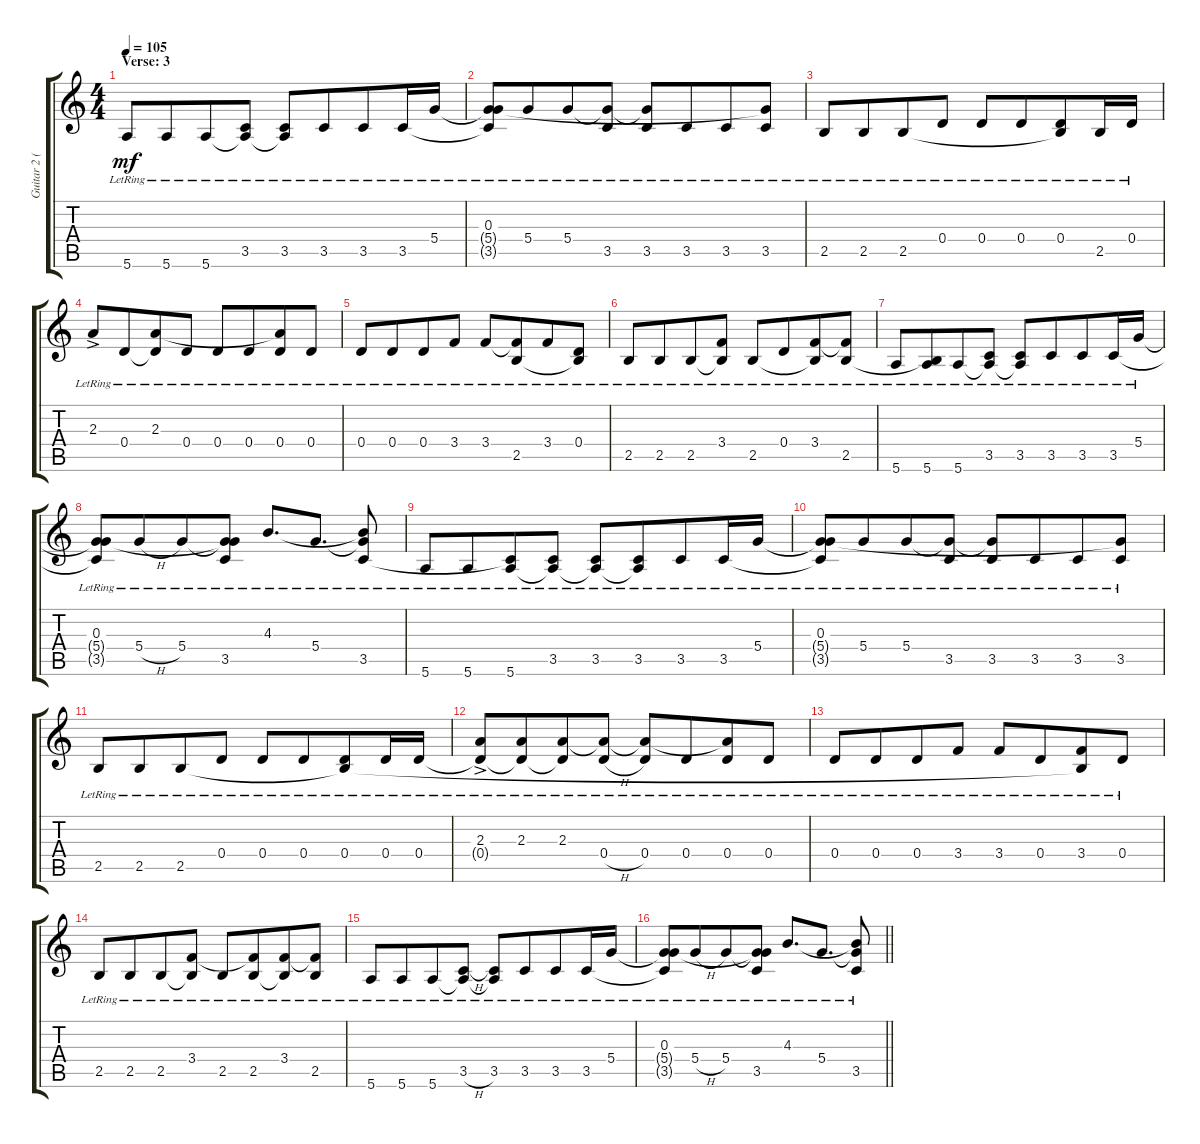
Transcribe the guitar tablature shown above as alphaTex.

\track ("Guitar 2 (Elektric)" "Guitar 2 (") {instrument acousticguitarsteel}
\staff {score tabs}
\tuning (E4 B3 G3 D3 A2 E2) {hide}
\ts (4 4)
\section ("" "Verse: 3")
\tempo 105
\clef g2
\ks c
5.6{lr}.8{dy mf} 5.6{lr}.8{beam merge} 5.6{lr}.8 (3.5{lr} 5.6{t}).8 (3.5{lr} 5.6{t}).8 3.5{lr}.8{beam merge} 3.5{lr}.8 3.5{lr}.16 5.4{lr}.16 |
(0.3{lr} 5.4{t} 3.5{t}).8 5.4{lr}.8{beam merge} 5.4{lr}.8 (5.4{t} 3.5{lr}).8 (5.4{t} 3.5{lr}).8 3.5{lr}.8{beam merge} 3.5{lr}.8 (0.3{t} 3.5{lr}).8 |
2.5{lr}.8 2.5{lr}.8{beam merge} 2.5{lr}.8 0.4{lr}.8 0.4{lr}.8 0.4{lr}.8{beam merge} (0.4{lr} 2.5{t}).8 2.5{lr}.16 0.4{lr}.16 |
2.3{ac lr}.8 0.4{lr}.8{beam merge} (2.3{lr} 0.4{t}).8 0.4{lr}.8 0.4{lr}.8 0.4{lr}.8{beam merge} (2.3{t} 0.4{lr}).8 0.4{lr}.8 |
0.4{lr}.8 0.4{lr}.8{beam merge} 0.4{lr}.8 3.4{lr}.8 3.4{lr}.8 (3.4{t} 2.5{lr}).8{beam merge} 3.4{lr}.8 (0.4{lr} 2.5{t}).8 |
2.5{lr}.8 2.5{lr}.8{beam merge} 2.5{lr}.8 (3.4{lr} 2.5{t}).8 2.5{lr}.8 0.4{lr}.8{beam merge} (3.4{lr} 2.5{t}).8 (3.4{t} 2.5{lr}).8 |
5.6{lr}.8 (2.5{t} 5.6{lr}).8{beam merge} 5.6{lr}.8 (3.5{lr} 5.6{t}).8 (3.5{lr} 5.6{t}).8 3.5{lr}.8{beam merge} 3.5{lr}.8 3.5{lr}.16 5.4{lr}.16 |
(0.3{lr} 5.4{t} 3.5{t}).8 5.4{h lr}.8{beam merge} 5.4{lr}.8 (0.3{t} 5.4{t} 3.5{lr}).8 4.3{lr}.8{d beam merge} 5.4{lr}.8{d} (4.3{t} 5.4{t} 3.5{lr}).8 |
5.6{lr}.8 5.6{lr}.8{beam merge} (3.5{t} 5.6{lr}).8 (3.5{lr} 5.6{t}).8 (3.5{lr} 5.6{t}).8 (3.5{lr} 5.6{t}).8{beam merge} 3.5{lr}.8 3.5{lr}.16 5.4{lr}.16 |
(0.3{lr} 5.4{t} 3.5{t}).8 5.4{lr}.8{beam merge} 5.4{lr}.8 (5.4{t} 3.5{lr}).8 (5.4{t} 3.5{lr}).8 3.5{lr}.8{beam merge} 3.5{lr}.8 (0.3{t} 3.5{lr}).8 |
2.5{lr}.8 2.5{lr}.8{beam merge} 2.5{lr}.8 0.4{lr}.8 0.4{lr}.8 0.4{lr}.8{beam merge} (0.4{lr} 2.5{t}).8 0.4{lr}.16 0.4{lr}.16 |
(2.3{ac lr} 0.4{t}).8 (2.3{lr} 0.4{t}).8{beam merge} (2.3{lr} 0.4{t}).8 (2.3{t} 0.4{h lr}).8 (2.3{t} 0.4{lr}).8 0.4{lr}.8{beam merge} (2.3{t} 0.4{lr}).8 0.4{lr}.8 |
0.4{lr}.8 0.4{lr}.8{beam merge} 0.4{lr}.8 3.4{lr}.8 3.4{lr}.8 0.4{lr}.8{beam merge} (3.4{lr} 2.5{t}).8 0.4{lr}.8 |
2.5{lr}.8 2.5{lr}.8{beam merge} 2.5{lr}.8 (3.4{lr} 2.5{t}).8 2.5{lr}.8 (3.4{t} 2.5{lr}).8{beam merge} (3.4{lr} 2.5{t}).8 (3.4{t} 2.5{lr}).8 |
5.6{lr}.8 5.6{lr}.8{beam merge} 5.6{lr}.8 (3.5{h lr} 5.6{t}).8 (3.5{lr} 5.6{t}).8 3.5{lr}.8{beam merge} 3.5{lr}.8 3.5{lr}.16 5.4{lr}.16 |
\barLineRight lightlight
(0.3{lr} 5.4{t} 3.5{t}).8 5.4{h lr}.8{beam merge} 5.4{lr}.8 (0.3{t} 5.4{t} 3.5{lr}).8 4.3{lr}.8{d beam merge} 5.4{lr}.8{d} (4.3{t} 5.4{t} 3.5{lr}).8
